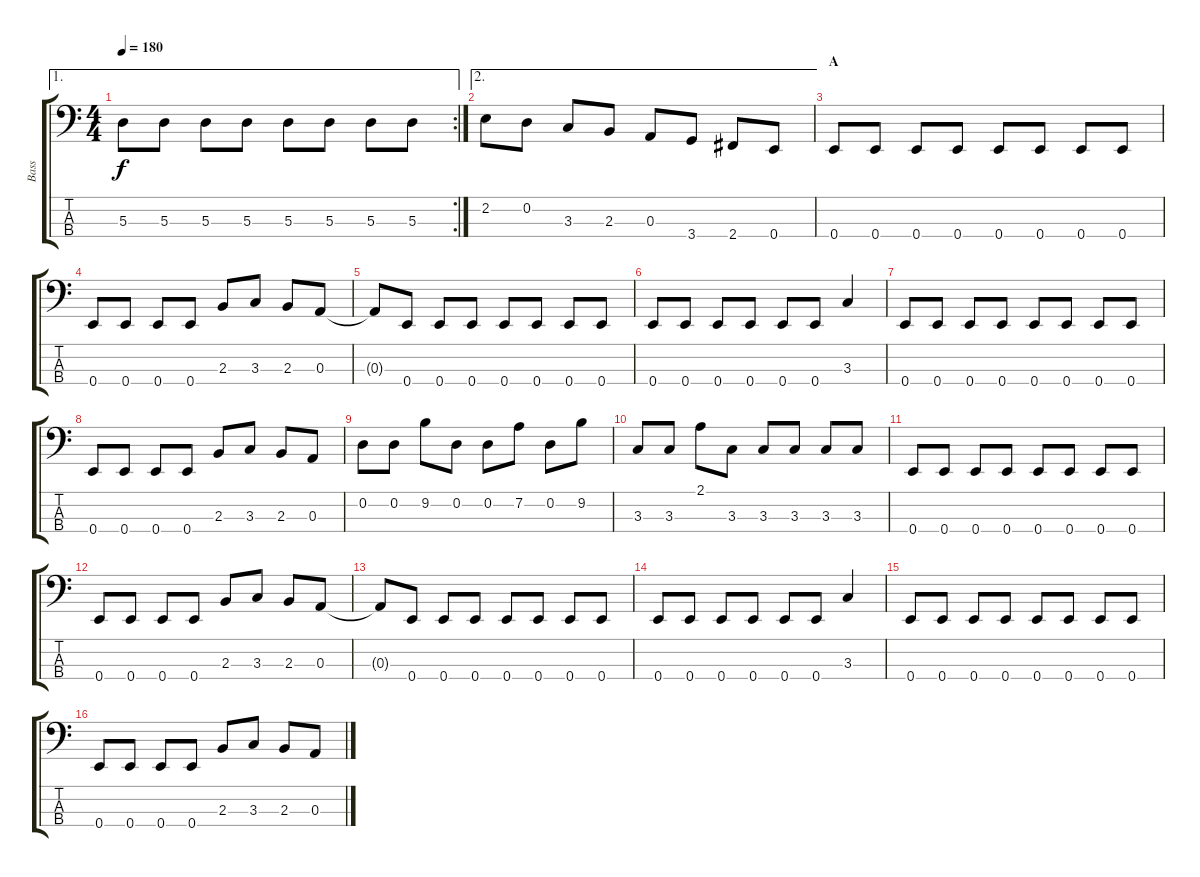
\track ("Bass" "Bass") {instrument electricbassfinger}
\staff {score tabs}
\tuning (G2 D2 A1 E1) {hide}
\ae 1
\rc 2
\ts (4 4)
\tempo 180
\clef f4
\ks c
5.3.8{dy f} 5.3.8 5.3.8 5.3.8 5.3.8 5.3.8 5.3.8 5.3.8 |
\ae 2
2.2.8 0.2.8 3.3.8 2.3.8 0.3.8 3.4.8 2.4.8 0.4.8 |
\section ("" "A")
0.4.8 0.4.8 0.4.8 0.4.8 0.4.8 0.4.8 0.4.8 0.4.8 |
0.4.8 0.4.8 0.4.8 0.4.8 2.3.8 3.3.8 2.3.8 0.3.8 |
0.3{t}.8 0.4.8 0.4.8 0.4.8 0.4.8 0.4.8 0.4.8 0.4.8 |
0.4.8 0.4.8 0.4.8 0.4.8 0.4.8 0.4.8 3.3.4 |
0.4.8 0.4.8 0.4.8 0.4.8 0.4.8 0.4.8 0.4.8 0.4.8 |
0.4.8 0.4.8 0.4.8 0.4.8 2.3.8 3.3.8 2.3.8 0.3.8 |
0.2.8 0.2.8 9.2.8 0.2.8 0.2.8 7.2.8 0.2.8 9.2.8 |
3.3.8 3.3.8 2.1.8 3.3.8 3.3.8 3.3.8 3.3.8 3.3.8 |
0.4.8 0.4.8 0.4.8 0.4.8 0.4.8 0.4.8 0.4.8 0.4.8 |
0.4.8 0.4.8 0.4.8 0.4.8 2.3.8 3.3.8 2.3.8 0.3.8 |
0.3{t}.8 0.4.8 0.4.8 0.4.8 0.4.8 0.4.8 0.4.8 0.4.8 |
0.4.8 0.4.8 0.4.8 0.4.8 0.4.8 0.4.8 3.3.4 |
0.4.8 0.4.8 0.4.8 0.4.8 0.4.8 0.4.8 0.4.8 0.4.8 |
0.4.8 0.4.8 0.4.8 0.4.8 2.3.8 3.3.8 2.3.8 0.3.8
